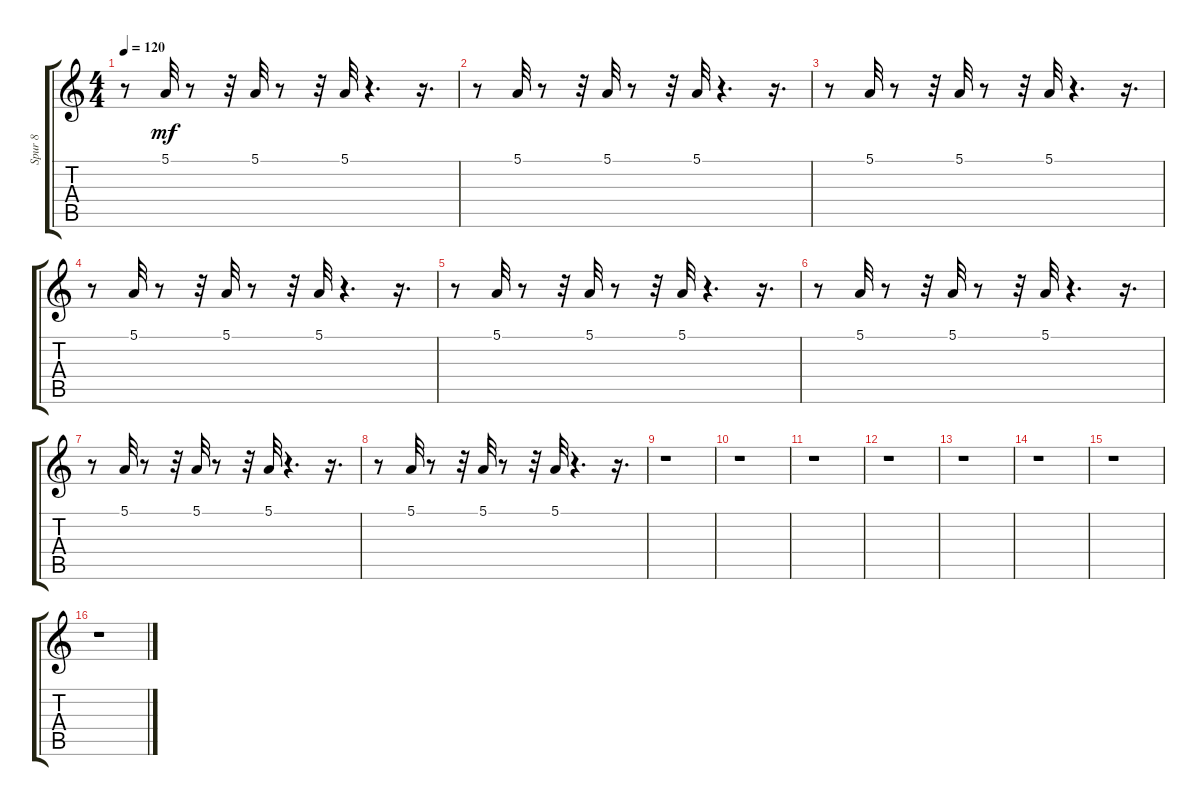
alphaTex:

\track ("Spur 8" "Spur 8") {instrument harmonica}
\staff {score tabs}
\tuning (E4 B3 G3 D3 A2 E2) {hide}
\ts (4 4)
\tempo 120
\clef g2
\ks c
r.8{dy mf} 5.1.32 r.8 r.32 5.1.32 r.8 r.32 5.1.32 r.4{d} r.16{d} |
r.8 5.1.32 r.8 r.32 5.1.32 r.8 r.32 5.1.32 r.4{d} r.16{d} |
r.8 5.1.32 r.8 r.32 5.1.32 r.8 r.32 5.1.32 r.4{d} r.16{d} |
r.8 5.1.32 r.8 r.32 5.1.32 r.8 r.32 5.1.32 r.4{d} r.16{d} |
r.8 5.1.32 r.8 r.32 5.1.32 r.8 r.32 5.1.32 r.4{d} r.16{d} |
r.8 5.1.32 r.8 r.32 5.1.32 r.8 r.32 5.1.32 r.4{d} r.16{d} |
r.8 5.1.32 r.8 r.32 5.1.32 r.8 r.32 5.1.32 r.4{d} r.16{d} |
r.8 5.1.32 r.8 r.32 5.1.32 r.8 r.32 5.1.32 r.4{d} r.16{d} |
r.1 |
r.1 |
r.1 |
r.1 |
r.1 |
r.1 |
r.1 |
r.1
